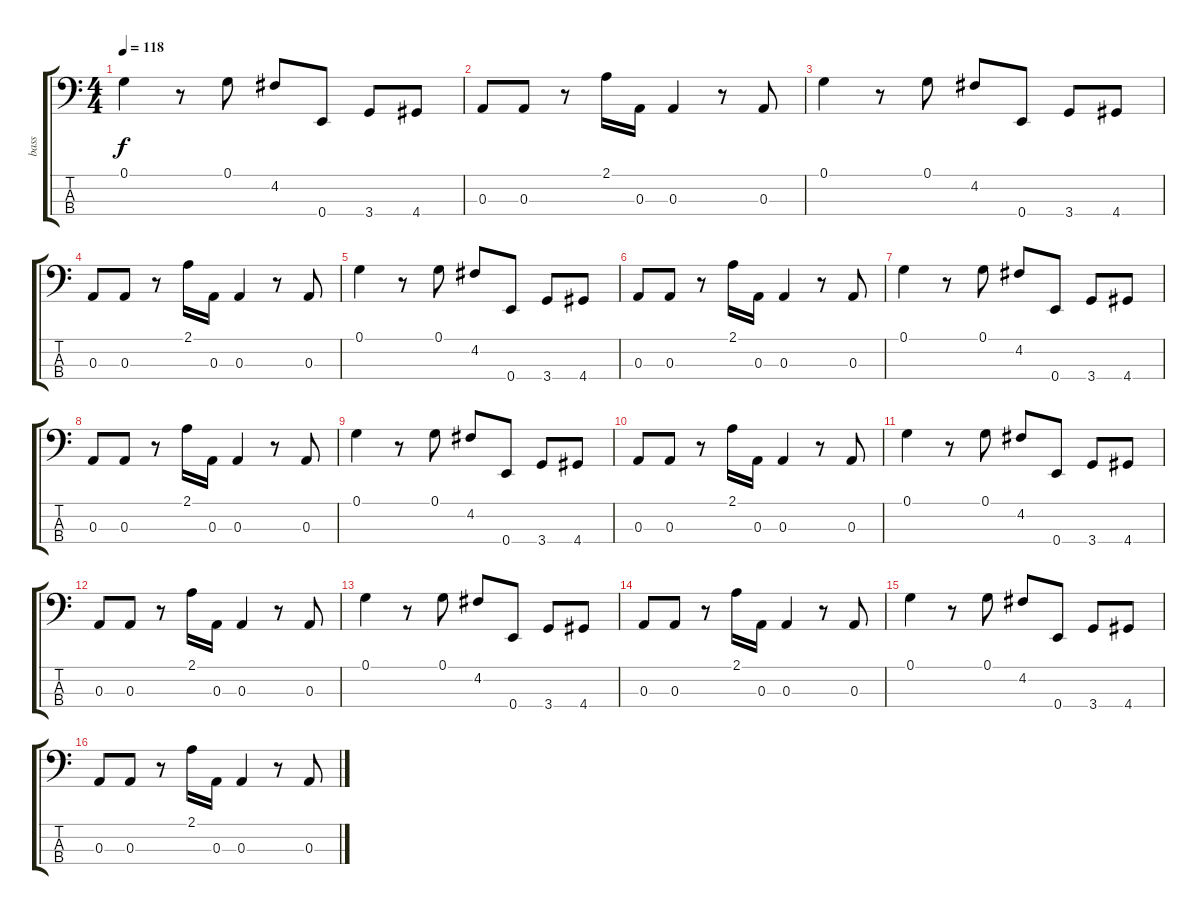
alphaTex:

\track ("bass" "bass") {instrument electricbassfinger}
\staff {score tabs}
\tuning (G2 D2 A1 E1) {hide}
\ts (4 4)
\tempo 118
\clef f4
\ks c
0.1.4{dy f} r.8 0.1.8 4.2.8 0.4.8 3.4.8 4.4.8 |
0.3.8 0.3.8 r.8 2.1.16 0.3.16 0.3.4 r.8 0.3.8 |
0.1.4 r.8 0.1.8 4.2.8 0.4.8 3.4.8 4.4.8 |
0.3.8 0.3.8 r.8 2.1.16 0.3.16 0.3.4 r.8 0.3.8 |
0.1.4 r.8 0.1.8 4.2.8 0.4.8 3.4.8 4.4.8 |
0.3.8 0.3.8 r.8 2.1.16 0.3.16 0.3.4 r.8 0.3.8 |
0.1.4 r.8 0.1.8 4.2.8 0.4.8 3.4.8 4.4.8 |
0.3.8 0.3.8 r.8 2.1.16 0.3.16 0.3.4 r.8 0.3.8 |
0.1.4 r.8 0.1.8 4.2.8 0.4.8 3.4.8 4.4.8 |
0.3.8 0.3.8 r.8 2.1.16 0.3.16 0.3.4 r.8 0.3.8 |
0.1.4 r.8 0.1.8 4.2.8 0.4.8 3.4.8 4.4.8 |
0.3.8 0.3.8 r.8 2.1.16 0.3.16 0.3.4 r.8 0.3.8 |
0.1.4 r.8 0.1.8 4.2.8 0.4.8 3.4.8 4.4.8 |
0.3.8 0.3.8 r.8 2.1.16 0.3.16 0.3.4 r.8 0.3.8 |
0.1.4 r.8 0.1.8 4.2.8 0.4.8 3.4.8 4.4.8 |
0.3.8 0.3.8 r.8 2.1.16 0.3.16 0.3.4 r.8 0.3.8
